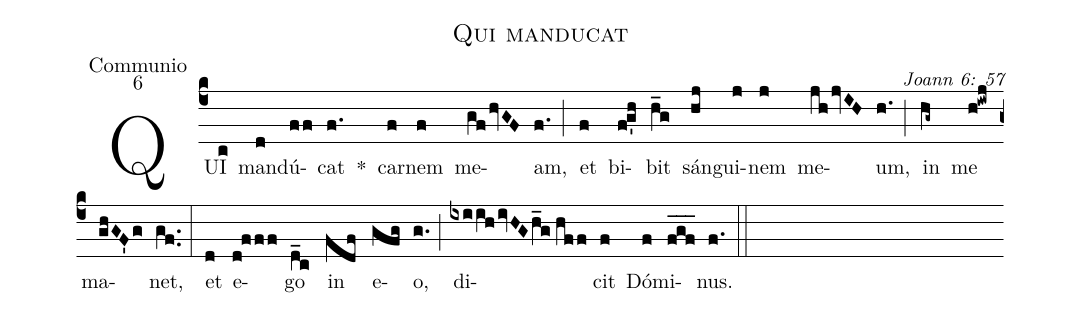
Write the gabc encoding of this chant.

name: Qui manducat;
office-part: Communio;
mode: 6;
commentary: Joann 6: 57;
%%
(c4) QUI(c) man(d)dú(ff)cat(f.) *() car(f)nem(f) me(gfhvGF)am,(f.) (;) et(f) bi(fg'h)bit(h_g) sán(hj)gui(j)nem(j) me(jhjvIH)um,(h.) (;) in(hg~) me(h!iwj) ma(ghGF'g)net,(gf..) (:)
et(d) e(d!fff)go(d_c) in(fdf) e(gfg)o,(g.) (;) di(ixiihivHGh_g//hff)cit(f) Dó(f)mi(f_g_f_)nus.(f.) (::)
